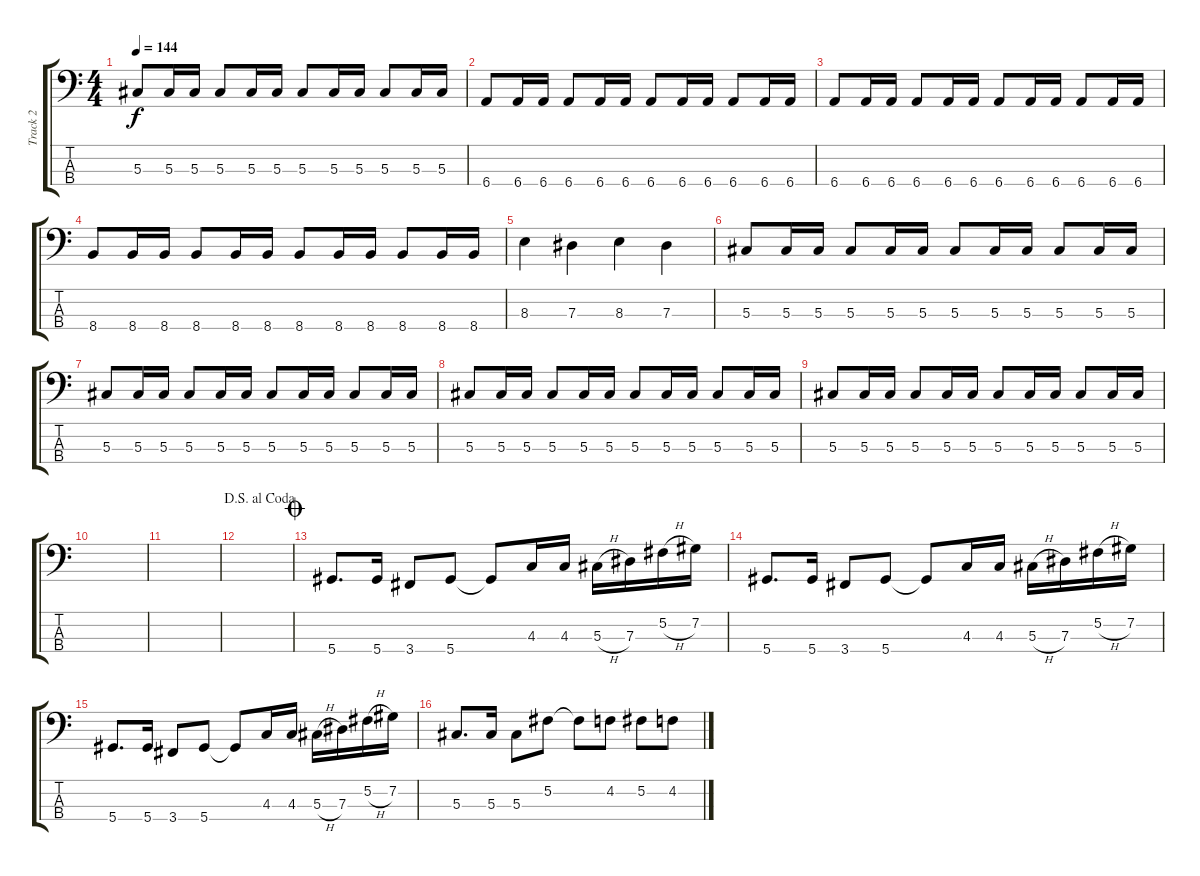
\track ("Track 2" "Track 2") {instrument electricbassfinger}
\staff {score tabs}
\tuning (Gb2 Db2 Ab1 Eb1) {hide}
\ts (4 4)
\tempo 144
\clef f4
\ks c
5.3.8{dy f} 5.3.16 5.3.16 5.3.8 5.3.16 5.3.16 5.3.8 5.3.16 5.3.16 5.3.8 5.3.16 5.3.16 |
6.4.8 6.4.16 6.4.16 6.4.8 6.4.16 6.4.16 6.4.8 6.4.16 6.4.16 6.4.8 6.4.16 6.4.16 |
6.4.8 6.4.16 6.4.16 6.4.8 6.4.16 6.4.16 6.4.8 6.4.16 6.4.16 6.4.8 6.4.16 6.4.16 |
8.4.8 8.4.16 8.4.16 8.4.8 8.4.16 8.4.16 8.4.8 8.4.16 8.4.16 8.4.8 8.4.16 8.4.16 |
8.3.4 7.3.4 8.3.4 7.3.4 |
5.3.8 5.3.16 5.3.16 5.3.8 5.3.16 5.3.16 5.3.8 5.3.16 5.3.16 5.3.8 5.3.16 5.3.16 |
5.3.8 5.3.16 5.3.16 5.3.8 5.3.16 5.3.16 5.3.8 5.3.16 5.3.16 5.3.8 5.3.16 5.3.16 |
5.3.8 5.3.16 5.3.16 5.3.8 5.3.16 5.3.16 5.3.8 5.3.16 5.3.16 5.3.8 5.3.16 5.3.16 |
5.3.8 5.3.16 5.3.16 5.3.8 5.3.16 5.3.16 5.3.8 5.3.16 5.3.16 5.3.8 5.3.16 5.3.16 |
|
|
\jump dalsegnoalcoda
|
\jump coda
5.4.8{d} 5.4.16 3.4.8 5.4.8 5.4{t}.8 4.3.16 4.3.16 5.3{h}.16 7.3.16 5.2{h}.16 7.2.16 |
5.4.8{d} 5.4.16 3.4.8 5.4.8 5.4{t}.8 4.3.16 4.3.16 5.3{h}.16 7.3.16 5.2{h}.16 7.2.16 |
5.4.8{d} 5.4.16 3.4.8 5.4.8 5.4{t}.8 4.3.16 4.3.16 5.3{h}.16 7.3.16 5.2{h}.16 7.2.16 |
5.3.8{d} 5.3.16 5.3.8 5.2.8 5.2{t}.8 4.2.8 5.2.8 4.2.8
